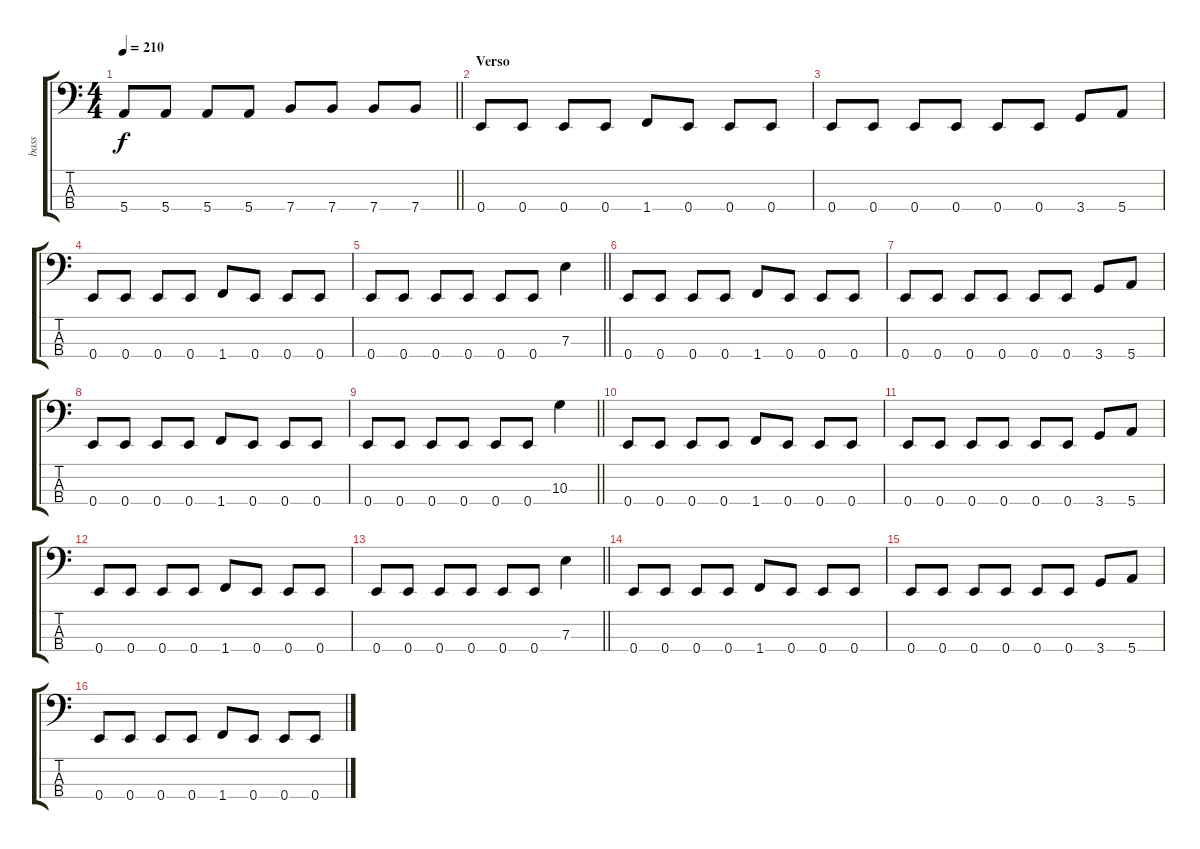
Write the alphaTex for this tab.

\track ("bass" "bass") {instrument electricbassfinger}
\staff {score tabs}
\tuning (G2 D2 A1 E1) {hide}
\ts (4 4)
\tempo 210
\clef f4
\barLineRight lightlight
\ks c
5.4.8{dy f} 5.4.8 5.4.8 5.4.8 7.4.8 7.4.8 7.4.8 7.4.8 |
\section ("" "Verso")
0.4.8 0.4.8 0.4.8 0.4.8 1.4.8 0.4.8 0.4.8 0.4.8 |
0.4.8 0.4.8 0.4.8 0.4.8 0.4.8 0.4.8 3.4.8 5.4.8 |
0.4.8 0.4.8 0.4.8 0.4.8 1.4.8 0.4.8 0.4.8 0.4.8 |
\barLineRight lightlight
0.4.8 0.4.8 0.4.8 0.4.8 0.4.8 0.4.8 7.3.4 |
0.4.8 0.4.8 0.4.8 0.4.8 1.4.8 0.4.8 0.4.8 0.4.8 |
0.4.8 0.4.8 0.4.8 0.4.8 0.4.8 0.4.8 3.4.8 5.4.8 |
0.4.8 0.4.8 0.4.8 0.4.8 1.4.8 0.4.8 0.4.8 0.4.8 |
\barLineRight lightlight
0.4.8 0.4.8 0.4.8 0.4.8 0.4.8 0.4.8 10.3.4 |
0.4.8 0.4.8 0.4.8 0.4.8 1.4.8 0.4.8 0.4.8 0.4.8 |
0.4.8 0.4.8 0.4.8 0.4.8 0.4.8 0.4.8 3.4.8 5.4.8 |
0.4.8 0.4.8 0.4.8 0.4.8 1.4.8 0.4.8 0.4.8 0.4.8 |
\barLineRight lightlight
0.4.8 0.4.8 0.4.8 0.4.8 0.4.8 0.4.8 7.3.4 |
0.4.8 0.4.8 0.4.8 0.4.8 1.4.8 0.4.8 0.4.8 0.4.8 |
0.4.8 0.4.8 0.4.8 0.4.8 0.4.8 0.4.8 3.4.8 5.4.8 |
0.4.8 0.4.8 0.4.8 0.4.8 1.4.8 0.4.8 0.4.8 0.4.8
